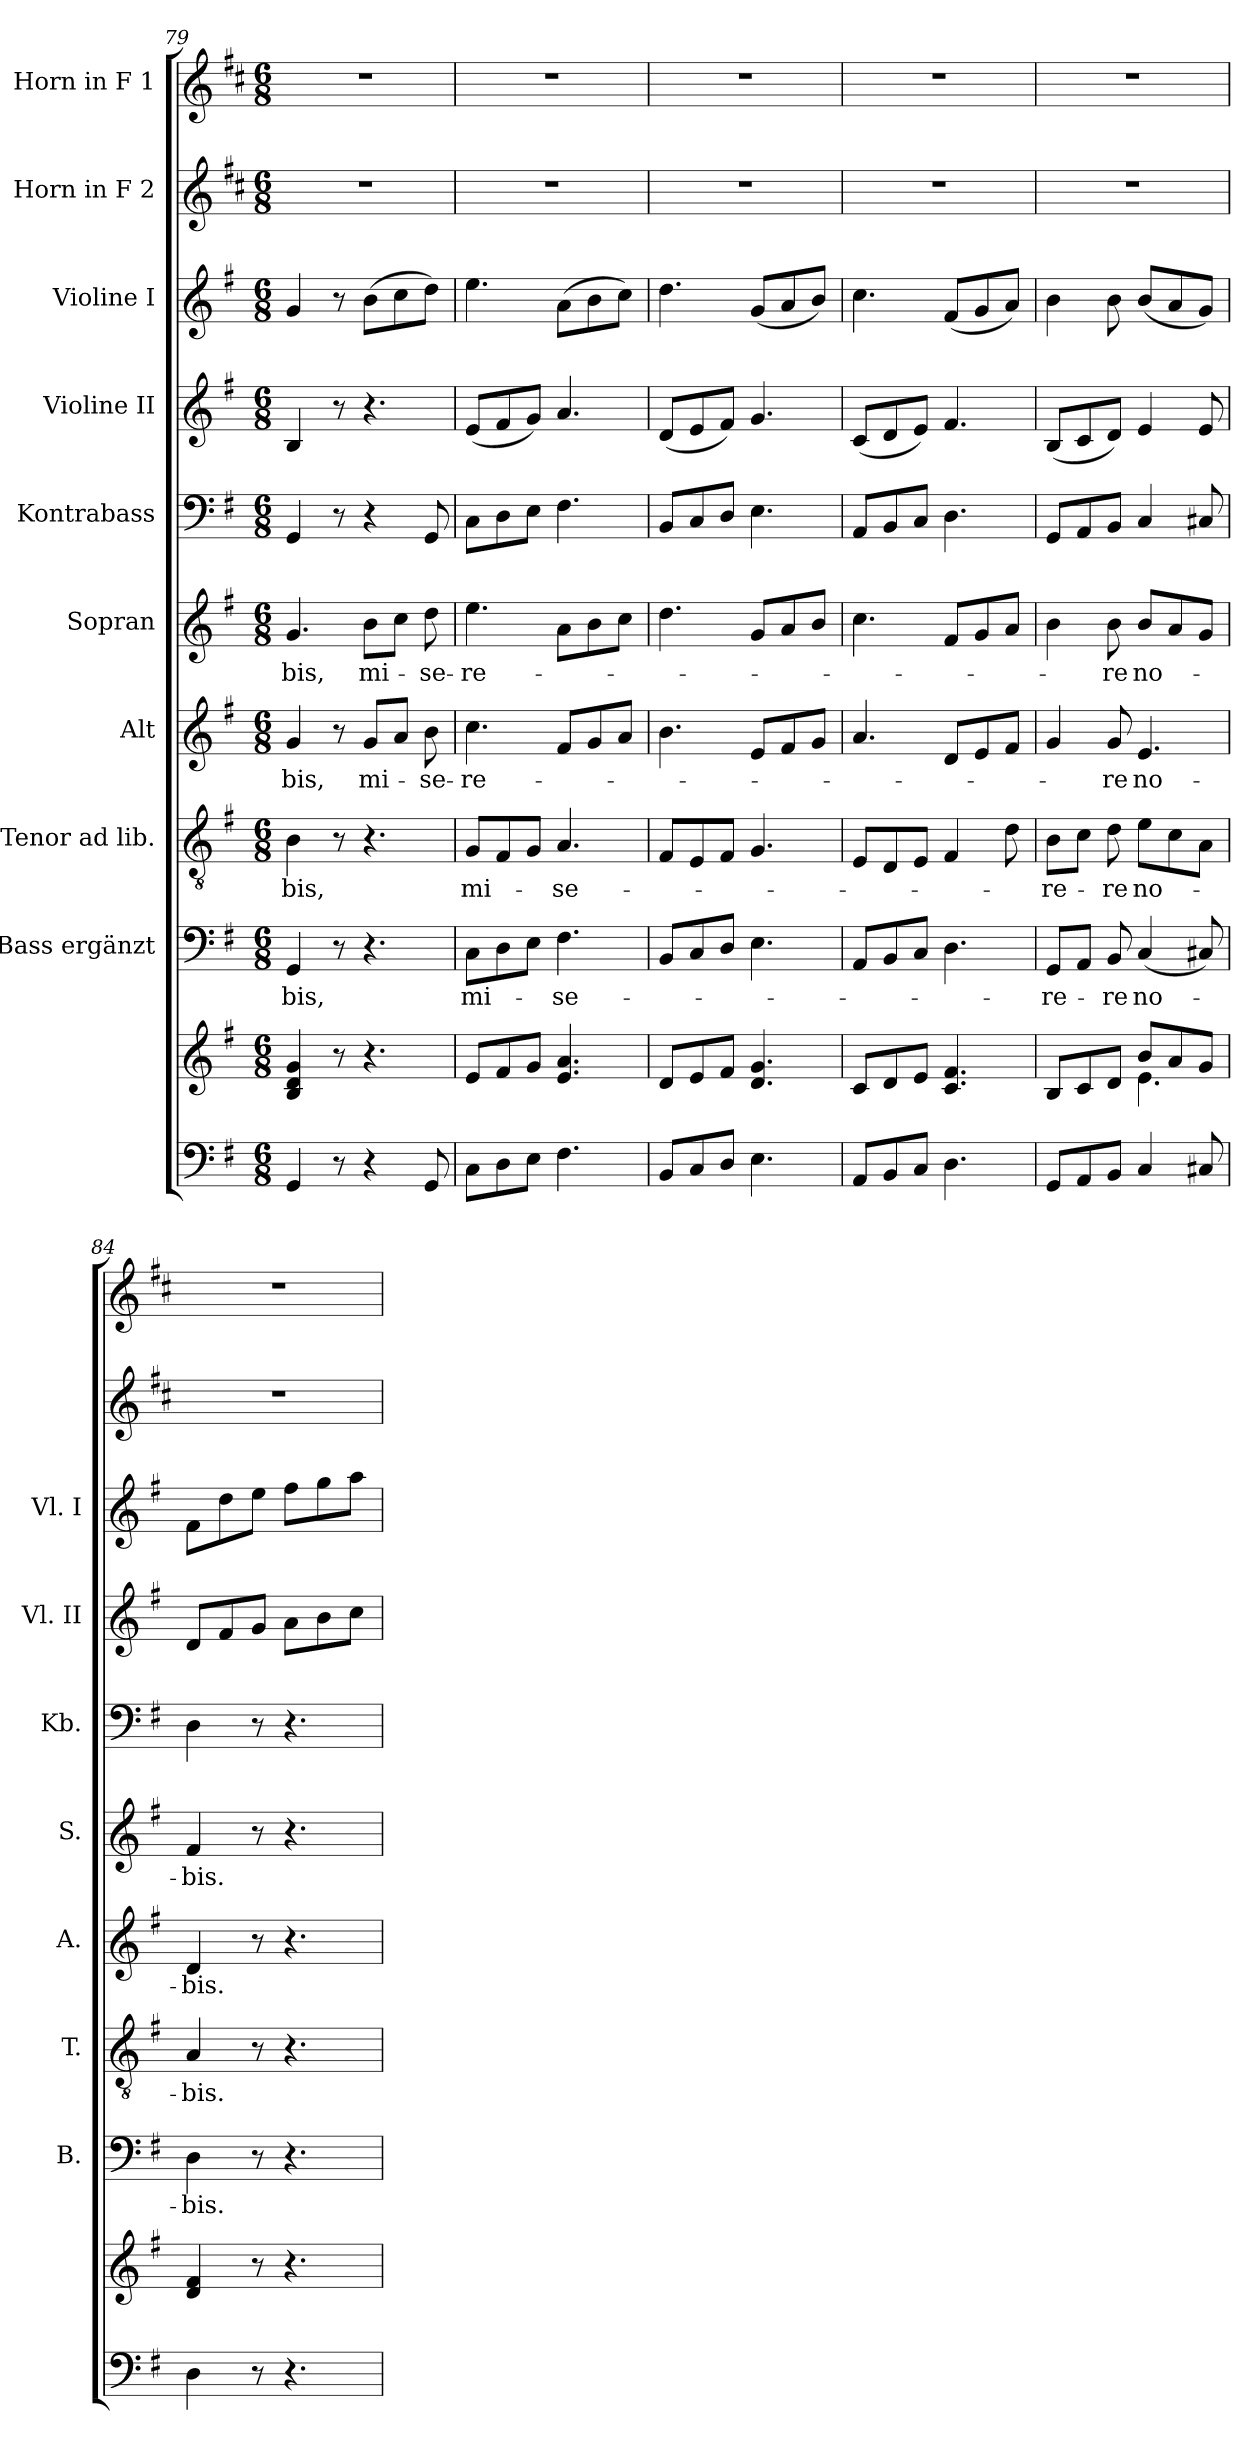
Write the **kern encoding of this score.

**kern	**kern	**kern	**text	**kern	**text	**kern	**text	**kern	**text	**kern	**kern	**kern	**kern	**kern
*part10	*part10	*part9	*part9	*part8	*part8	*part7	*part7	*part6	*part6	*part5	*part4	*part3	*part2	*part1
*staff11	*staff10	*staff9	*staff9	*staff8	*staff8	*staff7	*staff7	*staff6	*staff6	*staff5	*staff4	*staff3	*staff2	*staff1
*	*	*I"Bass ergänzt	*	*I"Tenor ad lib.	*	*I"Alt	*	*I"Sopran	*	*I"Kontrabass	*I"Violine II	*I"Violine I	*I"Horn in F 2	*I"Horn in F 1
*	*	*I'B.	*	*I'T.	*	*I'A.	*	*I'S.	*	*I'Kb.	*I'Vl. II	*I'Vl. I	*	*
*clefF4	*clefG2	*clefF4	*	*clefGv2	*	*clefG2	*	*clefG2	*	*clefF4	*clefG2	*clefG2	*clefG2	*clefG2
*	*	*	*	*	*	*	*	*	*	*ITrd7c12	*	*	*ITrd4c7	*ITrd4c7
*k[f#]	*k[f#]	*k[f#]	*	*k[f#]	*	*k[f#]	*	*k[f#]	*	*k[f#]	*k[f#]	*k[f#]	*k[f#]	*k[f#]
*G:	*G:	*G:	*	*G:	*	*G:	*	*G:	*	*G:	*G:	*G:	*G:	*G:
*M6/8	*M6/8	*M6/8	*	*M6/8	*	*M6/8	*	*M6/8	*	*M6/8	*M6/8	*M6/8	*M6/8	*M6/8
=79	=79	=79	=79	=79	=79	=79	=79	=79	=79	=79	=79	=79	=79	=79
!	!	!	!LO:LY:b	!	!LO:LY:b	!	!LO:LY:b	!	!LO:LY:b	!	!	!	!	!
4GG/	4B/ 4d/ 4g/	4GG/	-bis,	4B\	-bis,	4g/	-bis,	4.g/	-bis,	4GGG/	4B/	4g/	2.r	2.r
8r	8r	8r	.	8r	.	8r	.	.	.	8r	8r	8r	.	.
!	!	!	!	!	!	!	!LO:LY:b	!	!LO:LY:b	!	!	!	!	!
4r	4.r	4.r	.	4.r	.	8g/L	mi-	8b\L	mi-	4r	4.r	(>8b\L	.	.
.	.	.	.	.	.	8a/J	.	8cc\J	.	.	.	8cc\	.	.
!	!	!	!	!	!	!	!LO:LY:b	!	!LO:LY:b	!	!	!	!	!
8GG/	.	.	.	.	.	8b\	-se-	8dd\	-se-	8GGG/	.	8dd\J)	.	.
=80	=80	=80	=80	=80	=80	=80	=80	=80	=80	=80	=80	=80	=80	=80
!	!	!	!LO:LY:b	!	!LO:LY:b	!	!LO:LY:b	!	!LO:LY:b	!	!	!	!	!
8C\L	8e/L	8C\L	mi-	8G/L	mi-	4.cc\	-re-	4.ee\	-re-	8CC\L	(<8e/L	4.ee\	2.r	2.r
8D\	8f#/	8D\	.	8F#/	.	.	.	.	.	8DD\	8f#/	.	.	.
8E\J	8g/J	8E\J	.	8G/J	.	.	.	.	.	8EE\J	8g/J)	.	.	.
!	!	!	!LO:LY:b	!	!LO:LY:b	!	!	!	!	!	!	!	!	!
4.F#\	4.e/ 4.a/	4.F#\	-se-	4.A/	-se-	8f#/L	.	8a\L	.	4.FF#\	4.a/	(>8a\L	.	.
.	.	.	.	.	.	8g/	.	8b\	.	.	.	8b\	.	.
.	.	.	.	.	.	8a/J	.	8cc\J	.	.	.	8cc\J)	.	.
=81	=81	=81	=81	=81	=81	=81	=81	=81	=81	=81	=81	=81	=81	=81
8BB/L	8d/L	8BB/L	.	8F#/L	.	4.b\	.	4.dd\	.	8BBB/L	(<8d/L	4.dd\	2.r	2.r
8C/	8e/	8C/	.	8E/	.	.	.	.	.	8CC/	8e/	.	.	.
8D/J	8f#/J	8D/J	.	8F#/J	.	.	.	.	.	8DD/J	8f#/J)	.	.	.
4.E\	4.d/ 4.g/	4.E\	.	4.G/	.	8e/L	.	8g/L	.	4.EE\	4.g/	(<8g/L	.	.
.	.	.	.	.	.	8f#/	.	8a/	.	.	.	8a/	.	.
.	.	.	.	.	.	8g/J	.	8b/J	.	.	.	8b/J)	.	.
=82	=82	=82	=82	=82	=82	=82	=82	=82	=82	=82	=82	=82	=82	=82
8AA/L	8c/L	8AA/L	.	8E/L	.	4.a/	.	4.cc\	.	8AAA/L	(<8c/L	4.cc\	2.r	2.r
8BB/	8d/	8BB/	.	8D/	.	.	.	.	.	8BBB/	8d/	.	.	.
8C/J	8e/J	8C/J	.	8E/J	.	.	.	.	.	8CC/J	8e/J)	.	.	.
4.D\	4.c/ 4.f#/	4.D\	.	4F#/	.	8d/L	.	8f#/L	.	4.DD\	4.f#/	(<8f#/L	.	.
.	.	.	.	.	.	8e/	.	8g/	.	.	.	8g/	.	.
.	.	.	.	8d\	.	8f#/J	.	8a/J	.	.	.	8a/J)	.	.
!!LO:PB:g=z
=83	=83	=83	=83	=83	=83	=83	=83	=83	=83	=83	=83	=83	=83	=83
*	*^	*	*	*	*	*	*	*	*	*	*	*	*	*
!	!	!	!	!LO:LY:b	!	!LO:LY:b	!	!	!	!	!	!	!	!	!
8GG/L	8B/L	4.ryy	8GG/L	-re-	8B\L	-re-	4g/	.	4b\	.	8GGG/L	(<8B/L	4b\	2.r	2.r
8AA/	8c/	.	8AA/J	.	8c\J	.	.	.	.	.	8AAA/	8c/	.	.	.
!	!	!	!	!LO:LY:b	!	!LO:LY:b	!	!LO:LY:b	!	!LO:LY:b	!	!	!	!	!
8BB/J	8d/J	.	8BB/	-re	8d\	-re	8g/	-re	8b\	-re	8BBB/J	8d/J)	8b\	.	.
!	!	!	!	!LO:LY:b	!	!LO:LY:b	!	!LO:LY:b	!	!LO:LY:b	!	!	!	!	!
4C/	8b/L	4.e\	(<4C/	no-	8e\L	no-	4.e/	no-	8b/L	no-	4CC/	4e/	(<8b/L	.	.
.	8a/	.	.	.	8c\	.	.	.	8a/	.	.	.	8a/	.	.
8C#X/	8g/J	.	8C#X/)	.	8A\J	.	.	.	8g/J	.	8CC#X/	8e/	8g/J)	.	.
*	*v	*v	*	*	*	*	*	*	*	*	*	*	*	*	*
=84	=84	=84	=84	=84	=84	=84	=84	=84	=84	=84	=84	=84	=84	=84
!	!	!	!LO:LY:b	!	!LO:LY:b	!	!LO:LY:b	!	!LO:LY:b	!	!	!	!	!
4D\	4d/ 4f#/	4D\	-bis.	4A/	-bis.	4d/	-bis.	4f#/	-bis.	4DD\	8d/L	8f#\L	2.r	2.r
.	.	.	.	.	.	.	.	.	.	.	8f#/	8dd\	.	.
8r	8r	8r	.	8r	.	8r	.	8r	.	8r	8g/J	8ee\J	.	.
4.r	4.r	4.r	.	4.r	.	4.r	.	4.r	.	4.r	8a\L	8ff#\L	.	.
.	.	.	.	.	.	.	.	.	.	.	8b\	8gg\	.	.
.	.	.	.	.	.	.	.	.	.	.	8cc\J	8aa\J	.	.
=	=	=	=	=	=	=	=	=	=	=	=	=	=	=
*-	*-	*-	*-	*-	*-	*-	*-	*-	*-	*-	*-	*-	*-	*-
